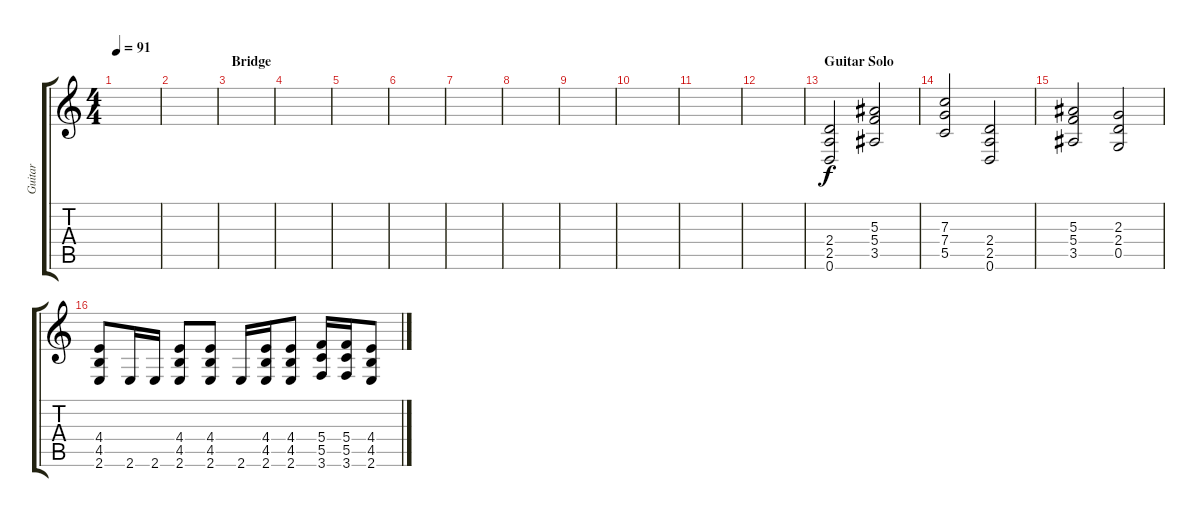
\track ("Guitar" "Guitar") {instrument distortionguitar}
\staff {score tabs}
\tuning (D4 A3 F3 C3 G2 D2) {hide}
\ts (4 4)
\tempo 91
\clef g2
\ks c
|
|
\section ("" "Bridge")
|
|
|
|
|
|
|
|
|
|
\section ("" "Guitar Solo")
(2.4 2.5 0.6).2 (5.3 5.4 3.5).2 |
(7.3 7.4 5.5).2 (2.4 2.5 0.6).2 |
(5.3 5.4 3.5).2 (2.3 2.4 0.5).2 |
(4.4 4.5 2.6).8 2.6.16 2.6.16 (4.4 4.5 2.6).8 (4.4 4.5 2.6).8 2.6.16 (4.4 4.5 2.6).16 (4.4 4.5 2.6).8 (5.4 5.5 3.6).16 (5.4 5.5 3.6).16 (4.4 4.5 2.6).8
